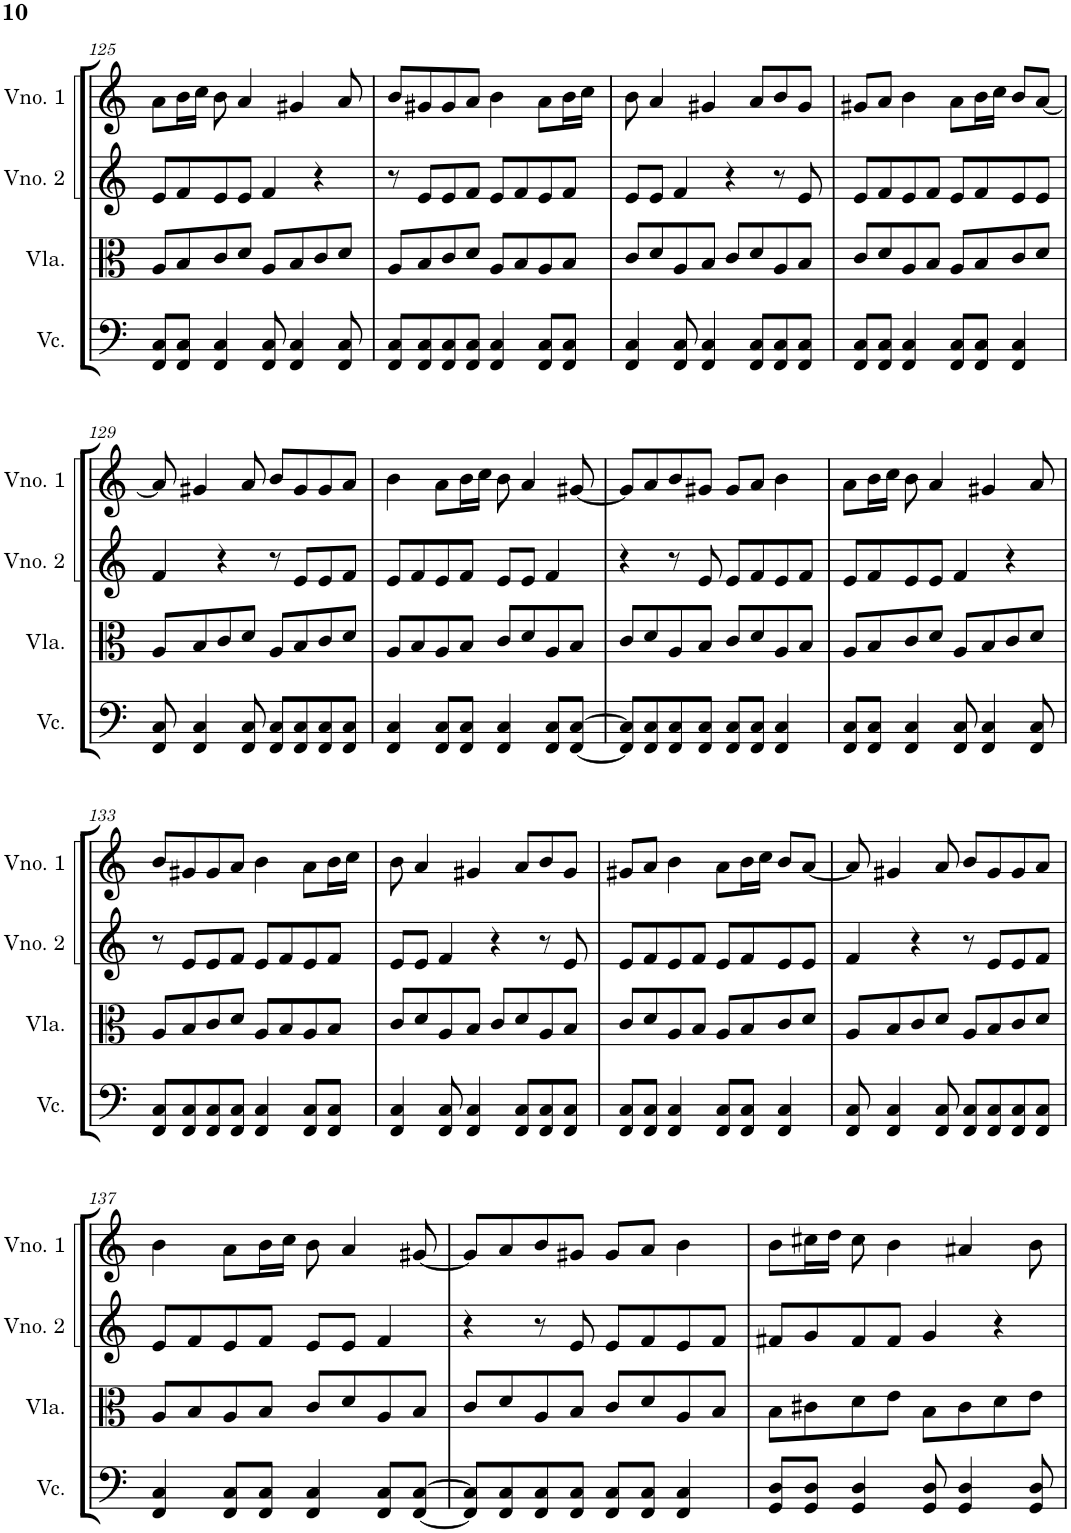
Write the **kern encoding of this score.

**kern	**kern	**kern	**kern
*part4	*part3	*part2	*part1
*staff4	*staff3	*staff2	*staff1
*I"Violoncelo	*I"Viola	*I"Violino 2	*I"Violino 1
*I'Vc.	*I'Vla.	*I'Vno. 2	*I'Vno. 1
!!LO:PB:g=z
*clefF4	*clefC3	*clefG2	*clefG2
*k[]	*k[]	*k[]	*k[]
*M4/4	*M4/4	*M4/4	*M4/4
=125	=125	=125	=125
8FF/ 8C/L	8A/L	8e/L	8a\L
8FF/ 8C/J	8B/	8f/	16b\L
.	.	.	16cc\JJ
4FF/ 4C/	8c/	8e/	8b\
.	8d/J	8e/J	4a/
8FF/ 8C/	8A/L	4f/	.
4FF/ 4C/	8B/	.	4g#X/
.	8c/	4r	.
8FF/ 8C/	8d/J	.	8a/
=126	=126	=126	=126
8FF/ 8C/L	8A/L	8r	8b/L
8FF/ 8C/	8B/	8e/L	8g#X/
8FF/ 8C/	8c/	8e/	8g#/
8FF/ 8C/J	8d/J	8f/J	8a/J
4FF/ 4C/	8A/L	8e/L	4b\
.	8B/	8f/	.
8FF/ 8C/L	8A/	8e/	8a\L
8FF/ 8C/J	8B/J	8f/J	16b\L
.	.	.	16cc\JJ
=127	=127	=127	=127
4FF/ 4C/	8c/L	8e/L	8b\
.	8d/	8e/J	4a/
8FF/ 8C/	8A/	4f/	.
4FF/ 4C/	8B/J	.	4g#X/
.	8c/L	4r	.
8FF/ 8C/L	8d/	.	8a/L
8FF/ 8C/	8A/	8r	8b/
8FF/ 8C/J	8B/J	8e/	8g#/J
=128	=128	=128	=128
8FF/ 8C/L	8c/L	8e/L	8g#X/L
8FF/ 8C/J	8d/	8f/	8a/J
4FF/ 4C/	8A/	8e/	4b\
.	8B/J	8f/J	.
8FF/ 8C/L	8A/L	8e/L	8a\L
8FF/ 8C/J	8B/	8f/	16b\L
.	.	.	16cc\JJ
4FF/ 4C/	8c/	8e/	8b/L
.	8d/J	8e/J	[8a/J
!!LO:LB:g=z
=129	=129	=129	=129
8FF/ 8C/	8A/L	4f/	8a/]
4FF/ 4C/	8B/	.	4g#X/
.	8c/	4r	.
8FF/ 8C/	8d/J	.	8a/
8FF/ 8C/L	8A/L	8r	8b/L
8FF/ 8C/	8B/	8e/L	8g#/
8FF/ 8C/	8c/	8e/	8g#/
8FF/ 8C/J	8d/J	8f/J	8a/J
=130	=130	=130	=130
4FF/ 4C/	8A/L	8e/L	4b\
.	8B/	8f/	.
8FF/ 8C/L	8A/	8e/	8a\L
8FF/ 8C/J	8B/J	8f/J	16b\L
.	.	.	16cc\JJ
4FF/ 4C/	8c/L	8e/L	8b\
.	8d/	8e/J	4a/
8FF/ 8C/L	8A/	4f/	.
[8FF/ [8C/J	8B/J	.	[8g#X/
=131	=131	=131	=131
8FF/] 8C/]L	8c/L	4r	8g#/L]
8FF/ 8C/	8d/	.	8a/
8FF/ 8C/	8A/	8r	8b/
8FF/ 8C/J	8B/J	8e/	8g#X/J
8FF/ 8C/L	8c/L	8e/L	8g#/L
8FF/ 8C/J	8d/	8f/	8a/J
4FF/ 4C/	8A/	8e/	4b\
.	8B/J	8f/J	.
=132	=132	=132	=132
8FF/ 8C/L	8A/L	8e/L	8a\L
8FF/ 8C/J	8B/	8f/	16b\L
.	.	.	16cc\JJ
4FF/ 4C/	8c/	8e/	8b\
.	8d/J	8e/J	4a/
8FF/ 8C/	8A/L	4f/	.
4FF/ 4C/	8B/	.	4g#X/
.	8c/	4r	.
8FF/ 8C/	8d/J	.	8a/
!!LO:LB:g=z
=133	=133	=133	=133
8FF/ 8C/L	8A/L	8r	8b/L
8FF/ 8C/	8B/	8e/L	8g#X/
8FF/ 8C/	8c/	8e/	8g#/
8FF/ 8C/J	8d/J	8f/J	8a/J
4FF/ 4C/	8A/L	8e/L	4b\
.	8B/	8f/	.
8FF/ 8C/L	8A/	8e/	8a\L
8FF/ 8C/J	8B/J	8f/J	16b\L
.	.	.	16cc\JJ
=134	=134	=134	=134
4FF/ 4C/	8c/L	8e/L	8b\
.	8d/	8e/J	4a/
8FF/ 8C/	8A/	4f/	.
4FF/ 4C/	8B/J	.	4g#X/
.	8c/L	4r	.
8FF/ 8C/L	8d/	.	8a/L
8FF/ 8C/	8A/	8r	8b/
8FF/ 8C/J	8B/J	8e/	8g#/J
=135	=135	=135	=135
8FF/ 8C/L	8c/L	8e/L	8g#X/L
8FF/ 8C/J	8d/	8f/	8a/J
4FF/ 4C/	8A/	8e/	4b\
.	8B/J	8f/J	.
8FF/ 8C/L	8A/L	8e/L	8a\L
8FF/ 8C/J	8B/	8f/	16b\L
.	.	.	16cc\JJ
4FF/ 4C/	8c/	8e/	8b/L
.	8d/J	8e/J	[8a/J
=136	=136	=136	=136
8FF/ 8C/	8A/L	4f/	8a/]
4FF/ 4C/	8B/	.	4g#X/
.	8c/	4r	.
8FF/ 8C/	8d/J	.	8a/
8FF/ 8C/L	8A/L	8r	8b/L
8FF/ 8C/	8B/	8e/L	8g#/
8FF/ 8C/	8c/	8e/	8g#/
8FF/ 8C/J	8d/J	8f/J	8a/J
!!LO:LB:g=z
=137	=137	=137	=137
4FF/ 4C/	8A/L	8e/L	4b\
.	8B/	8f/	.
8FF/ 8C/L	8A/	8e/	8a\L
8FF/ 8C/J	8B/J	8f/J	16b\L
.	.	.	16cc\JJ
4FF/ 4C/	8c/L	8e/L	8b\
.	8d/	8e/J	4a/
8FF/ 8C/L	8A/	4f/	.
[8FF/ [8C/J	8B/J	.	[8g#X/
=138	=138	=138	=138
8FF/] 8C/]L	8c/L	4r	8g#/L]
8FF/ 8C/	8d/	.	8a/
8FF/ 8C/	8A/	8r	8b/
8FF/ 8C/J	8B/J	8e/	8g#X/J
8FF/ 8C/L	8c/L	8e/L	8g#/L
8FF/ 8C/J	8d/	8f/	8a/J
4FF/ 4C/	8A/	8e/	4b\
.	8B/J	8f/J	.
=139	=139	=139	=139
8GG/ 8D/L	8B\L	8f#X/L	8b\L
8GG/ 8D/J	8c#X\	8g/	16cc#X\L
.	.	.	16dd\JJ
4GG/ 4D/	8d\	8f#/	8cc#\
.	8e\J	8f#/J	4b\
8GG/ 8D/	8B\L	4g/	.
4GG/ 4D/	8c#\	.	4a#X/
.	8d\	4r	.
8GG/ 8D/	8e\J	.	8b\
=	=	=	=
*-	*-	*-	*-
